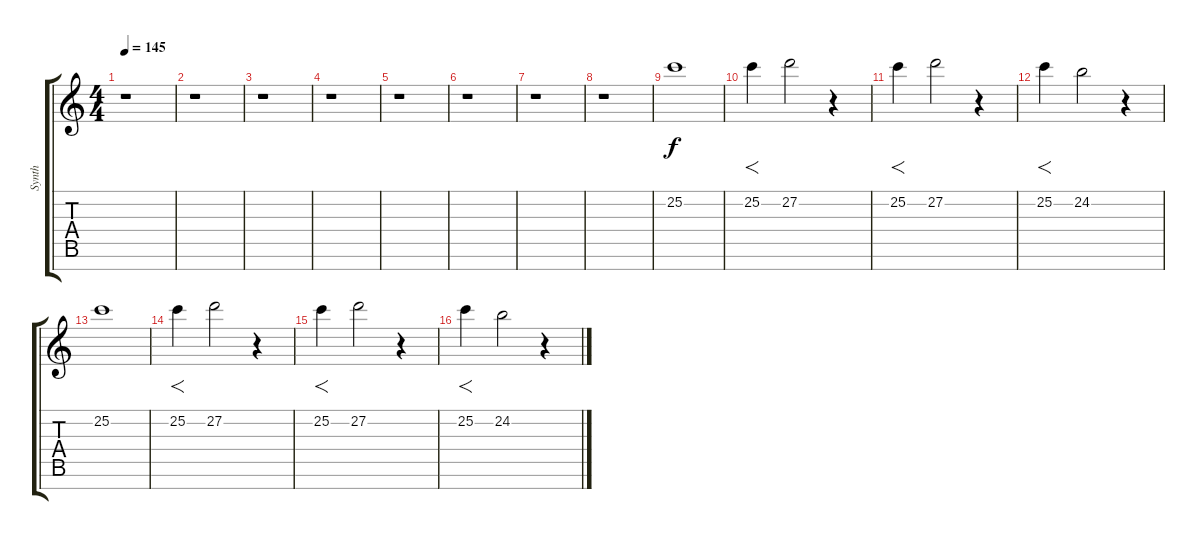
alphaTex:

\track ("Synth" "Synth") {instrument synthstrings1}
\staff {score tabs}
\tuning (E4 B3 G3 D3 A2 E2 B1) {hide}
\ts (4 4)
\tempo 145
\clef g2
\ks c
r.1{dy f} |
r.1 |
r.1 |
r.1 |
r.1 |
r.1 |
r.1 |
r.1 |
25.2.1{instrument stringensemble1} |
25.2.4{f} 27.2.2 r.4 |
25.2.4{f} 27.2.2 r.4 |
25.2.4{f} 24.2.2 r.4 |
25.2.1{instrument stringensemble1} |
25.2.4{f} 27.2.2 r.4 |
25.2.4{f} 27.2.2 r.4 |
25.2.4{f} 24.2.2 r.4
